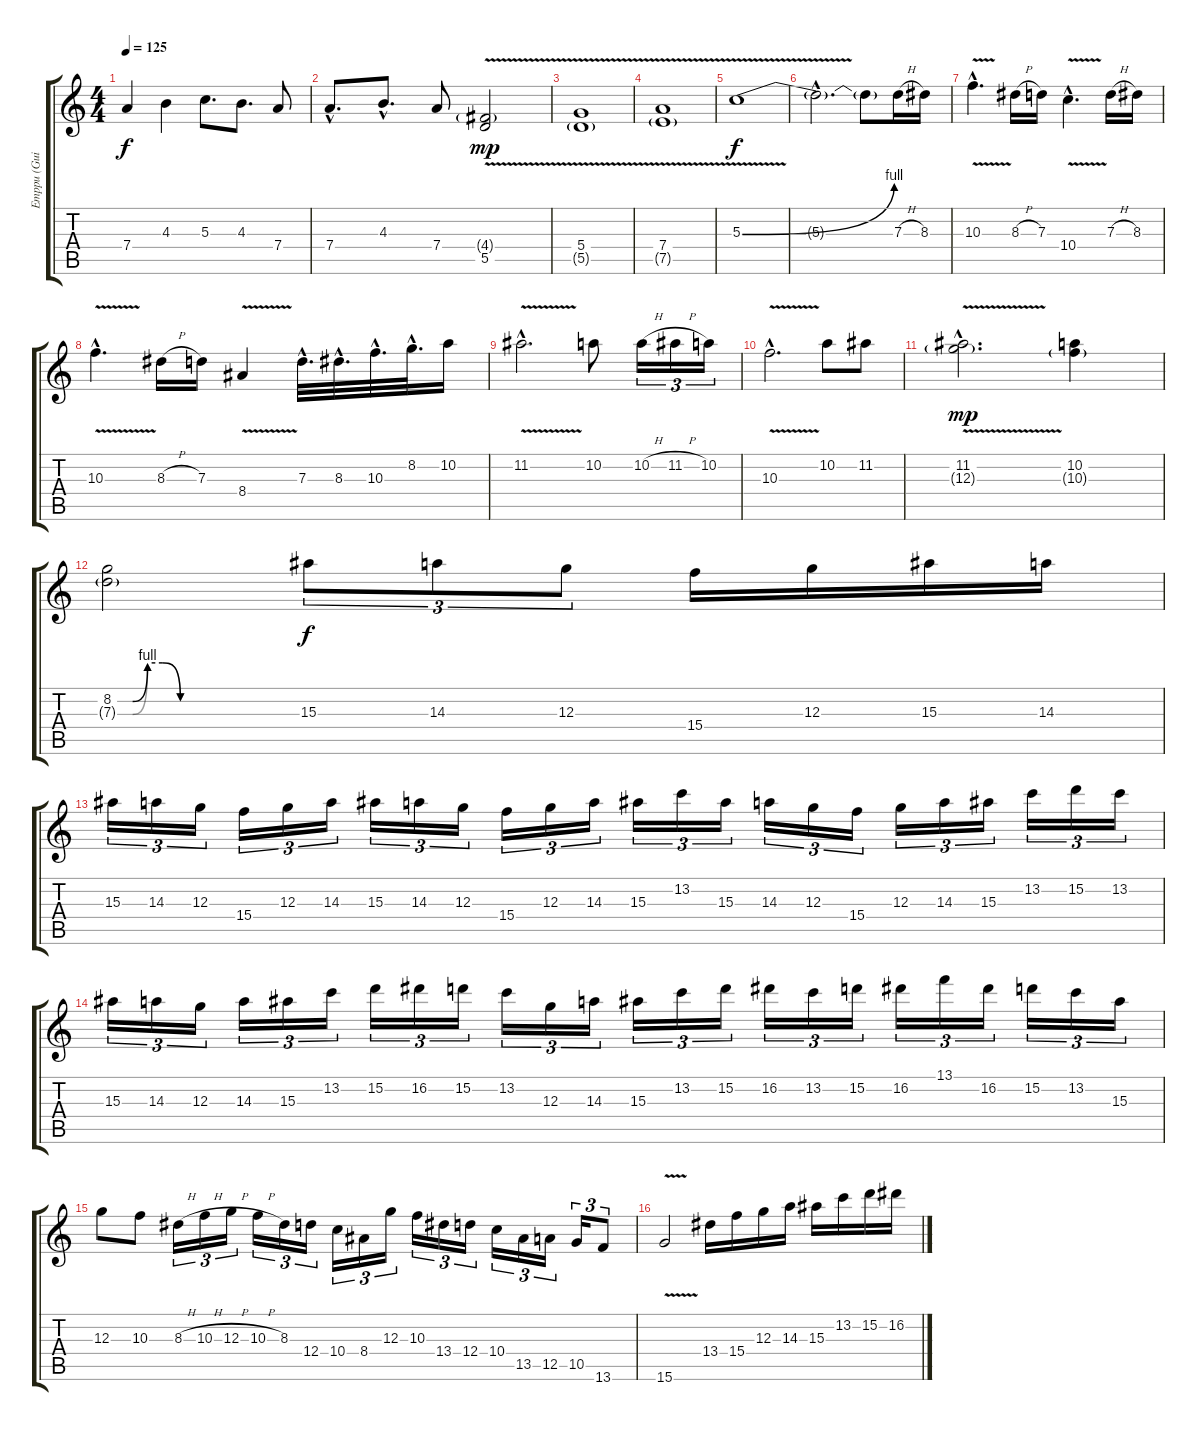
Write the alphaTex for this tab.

\track ("Emppu (Guitar 1)" "Emppu (Gui") {instrument distortionguitar}
\staff {score tabs}
\tuning (E4 B3 G3 D3 A2 E2) {hide}
\ts (4 4)
\tempo 125
\clef g2
\ks c
7.4.4{dy f} 4.3.4 5.3.8{d} 4.3.8{d} 7.4.8 |
7.4{hac}.8{d} 4.3{hac}.8{d} 7.4.8 (4.4{g} 5.5{v}).2{dy mp} |
(5.4{v} 5.5{g}).1 |
(7.4{v} 7.5{g}).1 |
5.3{be (bend 0 0 60 4) v}.1{dy f} |
5.3{hac t}.2{d} 5.3{t}.8 7.3{h}.16 8.3.16 |
10.3{v hac}.4{d} 8.3{h}.16 7.3.16 10.4{v hac}.4{d} 7.3{h}.16 8.3.16 |
10.3{v hac}.4{d} 8.3{h}.16 7.3.16 8.4{v}.4 7.3{hac}.32{d} 8.3{hac}.32{d} 10.3{hac}.32{d} 8.2{hac}.32{d} 10.2.16 |
11.2{v hac}.2{d} 10.2.8 10.2{h}.16{tu (3 2)} 11.2{h}.16{tu (3 2)} 10.2.16{tu (3 2)} |
10.3{v hac}.2{d} 10.2.8 11.2.8 |
(11.2{v hac} 12.3{g hac}).2{d dy mp} (10.2 10.3{g}).4 |
(8.2{be (custom 0 0 5 0 10 4 15 4 21 0 45 0 60 0)} 7.3{be (custom 0 0 5 0 10 4 15 4 21 0 60 0) g}).2 15.3.8{tu (3 2) dy f} 14.3.8{tu (3 2)} 12.3.8{tu (3 2)} 15.4.16 12.3.16 15.3.16 14.3.16 |
15.3.16{tu (3 2)} 14.3.16{tu (3 2)} 12.3.16{tu (3 2)} 15.4.16{tu (3 2)} 12.3.16{tu (3 2)} 14.3.16{tu (3 2)} 15.3.16{tu (3 2)} 14.3.16{tu (3 2)} 12.3.16{tu (3 2)} 15.4.16{tu (3 2)} 12.3.16{tu (3 2)} 14.3.16{tu (3 2)} 15.3.16{tu (3 2)} 13.2.16{tu (3 2)} 15.3.16{tu (3 2)} 14.3.16{tu (3 2)} 12.3.16{tu (3 2)} 15.4.16{tu (3 2)} 12.3.16{tu (3 2)} 14.3.16{tu (3 2)} 15.3.16{tu (3 2)} 13.2.16{tu (3 2)} 15.2.16{tu (3 2)} 13.2.16{tu (3 2)} |
15.3.16{tu (3 2)} 14.3.16{tu (3 2)} 12.3.16{tu (3 2)} 14.3.16{tu (3 2)} 15.3.16{tu (3 2)} 13.2.16{tu (3 2)} 15.2.16{tu (3 2)} 16.2.16{tu (3 2)} 15.2.16{tu (3 2)} 13.2.16{tu (3 2)} 12.3.16{tu (3 2)} 14.3.16{tu (3 2)} 15.3.16{tu (3 2)} 13.2.16{tu (3 2)} 15.2.16{tu (3 2)} 16.2.16{tu (3 2)} 13.2.16{tu (3 2)} 15.2.16{tu (3 2)} 16.2.16{tu (3 2)} 13.1.16{tu (3 2)} 16.2.16{tu (3 2)} 15.2.16{tu (3 2)} 13.2.16{tu (3 2)} 15.3.16{tu (3 2)} |
12.3.8 10.3.8 8.3{h}.16{tu (3 2)} 10.3{h}.16{tu (3 2)} 12.3{h}.16{tu (3 2)} 10.3{h}.16{tu (3 2)} 8.3.16{tu (3 2)} 12.4.16{tu (3 2)} 10.4.16{tu (3 2)} 8.4.16{tu (3 2)} 12.3.16{tu (3 2)} 10.3.16{tu (3 2)} 13.4.16{tu (3 2)} 12.4.16{tu (3 2)} 10.4.16{tu (3 2)} 13.5.16{tu (3 2)} 12.5.16{tu (3 2)} 10.5.16{tu (3 2)} 13.6.8{tu (3 2)} |
15.6{v}.2 13.4.16 15.4.16 12.3.16 14.3.16 15.3.16 13.2.16 15.2.16 16.2.16
